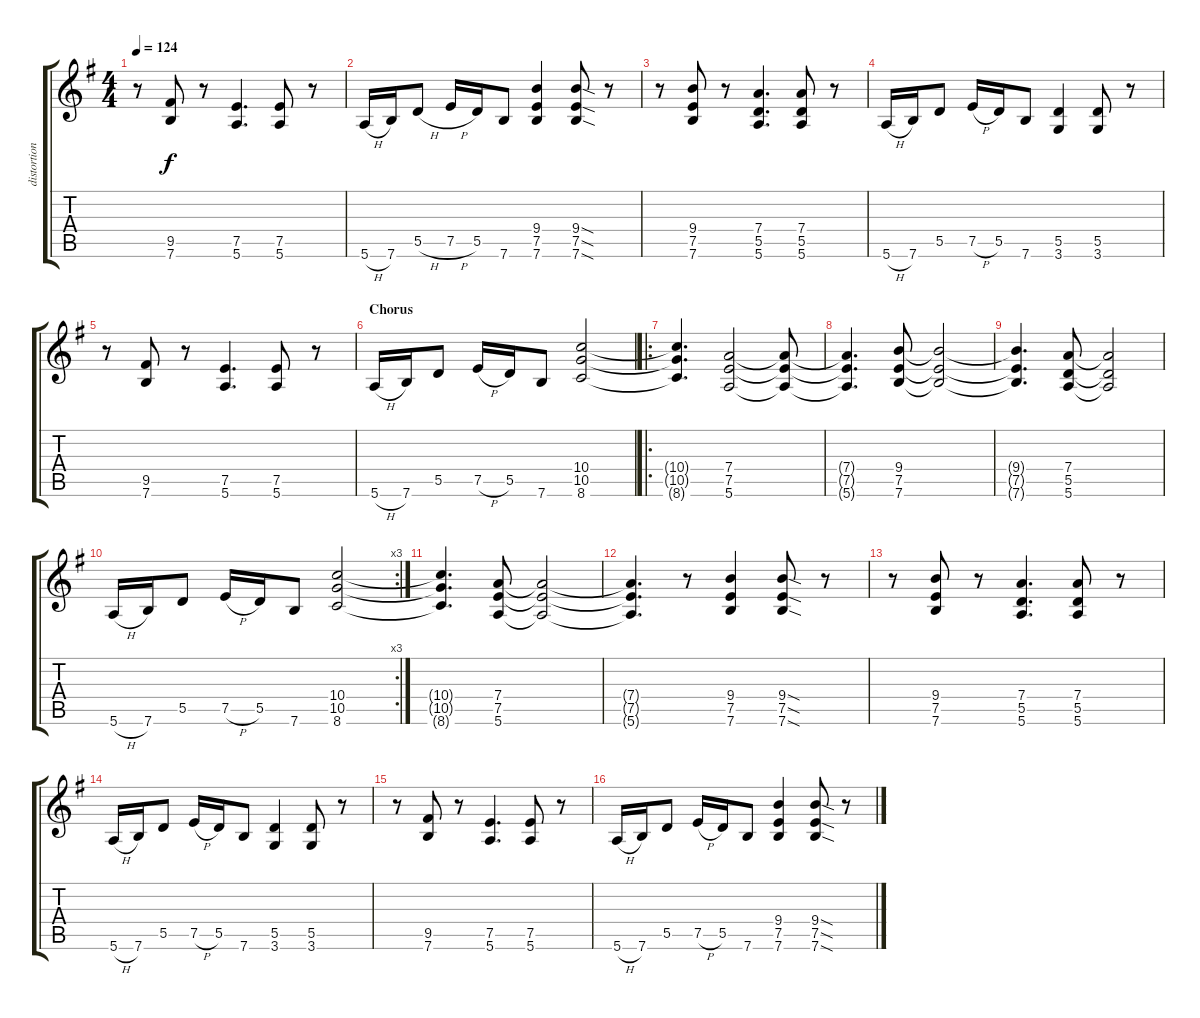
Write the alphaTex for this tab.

\track ("distortion" "distortion") {instrument distortionguitar}
\staff {score tabs}
\tuning (E4 B3 G3 D3 A2 E2) {hide}
\ts (4 4)
\tempo 124
\clef g2
\ks g
r.8{dy f} (9.5 7.6).8 r.8 (7.5 5.6).4{d} (7.5 5.6).8 r.8 |
5.6{h}.16 7.6.16 5.5{h}.8 7.5{h}.16 5.5.16 7.6.8 (9.4 7.5 7.6).4 (9.4{sod} 7.5{sod} 7.6{sod}).8 r.8 |
r.8 (9.4 7.5 7.6).8 r.8 (7.4 5.5 5.6).4{d} (7.4 5.5 5.6).8 r.8 |
5.6{h}.16 7.6.16 5.5.8 7.5{h}.16 5.5.16 7.6.8 (5.5 3.6).4 (5.5 3.6).8 r.8 |
r.8 (9.5 7.6).8 r.8 (7.5 5.6).4{d} (7.5 5.6).8 r.8 |
\section ("" "Chorus")
5.6{h}.16 7.6.16 5.5.8 7.5{h}.16 5.5.16 7.6.8 (10.4 10.5 8.6).2 |
\ro
(10.4{t} 10.5{t} 8.6{t}).4{d} (7.4 7.5 5.6).2 (7.4{t} 7.5{t} 5.6{t}).8 |
(7.4{t} 7.5{t} 5.6{t}).4{d} (9.4 7.5 7.6).8 (9.4{t} 7.5{t} 7.6{t}).2 |
(9.4{t} 7.5{t} 7.6{t}).4{d} (7.4 5.5 5.6).8 (7.4{t} 5.5{t} 5.6{t}).2 |
\rc 3
5.6{h}.16 7.6.16 5.5.8 7.5{h}.16 5.5.16 7.6.8 (10.4 10.5 8.6).2 |
(10.4{t} 10.5{t} 8.6{t}).4{d} (7.4 7.5 5.6).8 (7.4{t} 7.5{t} 5.6{t}).2 |
(7.4{t} 7.5{t} 5.6{t}).4{d} r.8 (9.4 7.5 7.6).4 (9.4{sod} 7.5{sod} 7.6{sod}).8 r.8 |
r.8 (9.4 7.5 7.6).8 r.8 (7.4 5.5 5.6).4{d} (7.4 5.5 5.6).8 r.8 |
5.6{h}.16 7.6.16 5.5.8 7.5{h}.16 5.5.16 7.6.8 (5.5 3.6).4 (5.5 3.6).8 r.8 |
r.8 (9.5 7.6).8 r.8 (7.5 5.6).4{d} (7.5 5.6).8 r.8 |
5.6{h}.16 7.6.16 5.5.8 7.5{h}.16 5.5.16 7.6.8 (9.4 7.5 7.6).4 (9.4{sod} 7.5{sod} 7.6{sod}).8 r.8
